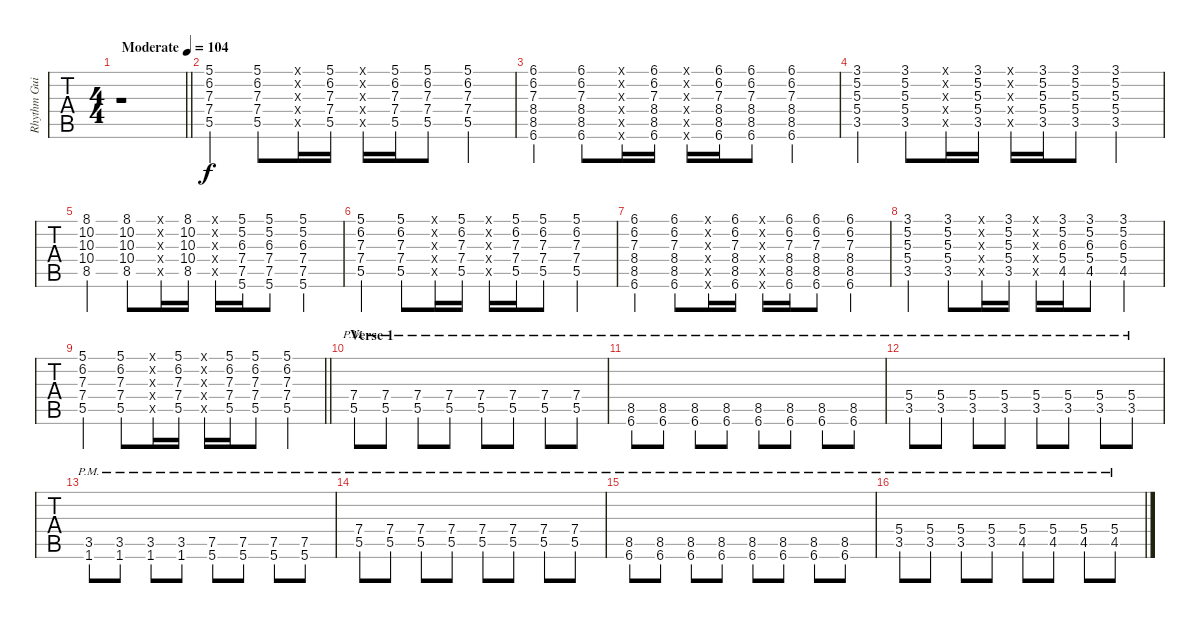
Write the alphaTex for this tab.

\track ("Rhythm Guitar" "Rhythm Gui") {instrument acousticguitarsteel}
\staff {tabs}
\tuning (E4 B3 G3 D3 A2 E2) {hide}
\ts (4 4)
\tempo (104 "Moderate")
\clef g2
\barLineRight lightlight
\ks dminor
r.1{dy f instrument acousticguitarsteel} |
(5.1 6.2 7.3 7.4 5.5).4 (5.1 6.2 7.3 7.4 5.5).8 (5.1{x} 6.2{x} 7.3{x} 7.4{x} 5.5{x}).16 (5.1 6.2 7.3 7.4 5.5).16 (5.1{x} 6.2{x} 7.3{x} 7.4{x} 5.5{x}).16 (5.1 6.2 7.3 7.4 5.5).16 (5.1 6.2 7.3 7.4 5.5).8 (5.1 6.2 7.3 7.4 5.5).4 |
(6.1 6.2 7.3 8.4 8.5 6.6).4 (6.1 6.2 7.3 8.4 8.5 6.6).8 (1.1{x} 3.2{x} 3.3{x} 3.4{x} 1.5{x} 0.6{x}).16 (6.1 6.2 7.3 8.4 8.5 6.6).16 (1.1{x} 3.2{x} 3.3{x} 3.4{x} 1.5{x} 0.6{x}).16 (6.1 6.2 7.3 8.4 8.5 6.6).16 (6.1 6.2 7.3 8.4 8.5 6.6).8 (6.1 6.2 7.3 8.4 8.5 6.6).4 |
(3.1 5.2 5.3 5.4 3.5).4 (3.1 5.2 5.3 5.4 3.5).8 (1.1{x} 3.2{x} 3.3{x} 3.4{x} 1.5{x}).16 (3.1 5.2 5.3 5.4 3.5).16 (1.1{x} 3.2{x} 3.3{x} 3.4{x} 1.5{x}).16 (3.1 5.2 5.3 5.4 3.5).16 (3.1 5.2 5.3 5.4 3.5).8 (3.1 5.2 5.3 5.4 3.5).4 |
(8.1 10.2 10.3 10.4 8.5).4 (8.1 10.2 10.3 10.4 8.5).8 (1.1{x} 3.2{x} 3.3{x} 3.4{x} 1.5{x}).16 (8.1 10.2 10.3 10.4 8.5).16 (1.1{x} 3.2{x} 3.3{x} 3.4{x} 1.5{x}).16 (5.1 5.2 6.3 7.4 7.5 5.6).16 (5.1 5.2 6.3 7.4 7.5 5.6).8 (5.1 5.2 6.3 7.4 7.5 5.6).4 |
(5.1 6.2 7.3 7.4 5.5).4 (5.1 6.2 7.3 7.4 5.5).8 (5.1{x} 6.2{x} 7.3{x} 7.4{x} 5.5{x}).16 (5.1 6.2 7.3 7.4 5.5).16 (5.1{x} 6.2{x} 7.3{x} 7.4{x} 5.5{x}).16 (5.1 6.2 7.3 7.4 5.5).16 (5.1 6.2 7.3 7.4 5.5).8 (5.1 6.2 7.3 7.4 5.5).4 |
(6.1 6.2 7.3 8.4 8.5 6.6).4 (6.1 6.2 7.3 8.4 8.5 6.6).8 (1.1{x} 3.2{x} 3.3{x} 3.4{x} 1.5{x} 0.6{x}).16 (6.1 6.2 7.3 8.4 8.5 6.6).16 (1.1{x} 3.2{x} 3.3{x} 3.4{x} 1.5{x} 0.6{x}).16 (6.1 6.2 7.3 8.4 8.5 6.6).16 (6.1 6.2 7.3 8.4 8.5 6.6).8 (6.1 6.2 7.3 8.4 8.5 6.6).4 |
(3.1 5.2 5.3 5.4 3.5).4 (3.1 5.2 5.3 5.4 3.5).8 (1.1{x} 3.2{x} 3.3{x} 3.4{x} 1.5{x}).16 (3.1 5.2 5.3 5.4 3.5).16 (1.1{x} 3.2{x} 3.3{x} 3.4{x} 1.5{x}).16 (3.1 5.2 6.3 5.4 4.5).16 (3.1 5.2 6.3 5.4 4.5).8 (3.1 5.2 6.3 5.4 4.5).4 |
\barLineRight lightlight
(5.1 6.2 7.3 7.4 5.5).4 (5.1 6.2 7.3 7.4 5.5).8 (5.1{x} 6.2{x} 7.3{x} 7.4{x} 5.5{x}).16 (5.1 6.2 7.3 7.4 5.5).16 (5.1{x} 6.2{x} 7.3{x} 7.4{x} 5.5{x}).16 (5.1 6.2 7.3 7.4 5.5).16 (5.1 6.2 7.3 7.4 5.5).8 (5.1 6.2 7.3 7.4 5.5).4 |
\section ("" "Verse 1")
(7.4{pm} 5.5{pm}).8 (7.4{pm} 5.5{pm}).8 (7.4{pm} 5.5{pm}).8 (7.4{pm} 5.5{pm}).8 (7.4{pm} 5.5{pm}).8 (7.4{pm} 5.5{pm}).8 (7.4{pm} 5.5{pm}).8 (7.4{pm} 5.5{pm}).8 |
(8.5{pm} 6.6{pm}).8 (8.5{pm} 6.6{pm}).8 (8.5{pm} 6.6{pm}).8 (8.5{pm} 6.6{pm}).8 (8.5{pm} 6.6{pm}).8 (8.5{pm} 6.6{pm}).8 (8.5{pm} 6.6{pm}).8 (8.5{pm} 6.6{pm}).8 |
(5.4{pm} 3.5{pm}).8 (5.4{pm} 3.5{pm}).8 (5.4{pm} 3.5{pm}).8 (5.4{pm} 3.5{pm}).8 (5.4{pm} 3.5{pm}).8 (5.4{pm} 3.5{pm}).8 (5.4{pm} 3.5{pm}).8 (5.4{pm} 3.5{pm}).8 |
(3.5{pm} 1.6{pm}).8 (3.5{pm} 1.6{pm}).8 (3.5{pm} 1.6{pm}).8 (3.5{pm} 1.6{pm}).8 (7.5{pm} 5.6{pm}).8 (7.5{pm} 5.6{pm}).8 (7.5{pm} 5.6{pm}).8 (7.5{pm} 5.6{pm}).8 |
(7.4{pm} 5.5{pm}).8 (7.4{pm} 5.5{pm}).8 (7.4{pm} 5.5{pm}).8 (7.4{pm} 5.5{pm}).8 (7.4{pm} 5.5{pm}).8 (7.4{pm} 5.5{pm}).8 (7.4{pm} 5.5{pm}).8 (7.4{pm} 5.5{pm}).8 |
(8.5{pm} 6.6{pm}).8 (8.5{pm} 6.6{pm}).8 (8.5{pm} 6.6{pm}).8 (8.5{pm} 6.6{pm}).8 (8.5{pm} 6.6{pm}).8 (8.5{pm} 6.6{pm}).8 (8.5{pm} 6.6{pm}).8 (8.5{pm} 6.6{pm}).8 |
(5.4{pm} 3.5{pm}).8 (5.4{pm} 3.5{pm}).8 (5.4{pm} 3.5{pm}).8 (5.4{pm} 3.5{pm}).8 (5.4{pm} 4.5{pm}).8 (5.4{pm} 4.5{pm}).8 (5.4{pm} 4.5{pm}).8 (5.4{pm} 4.5{pm}).8
